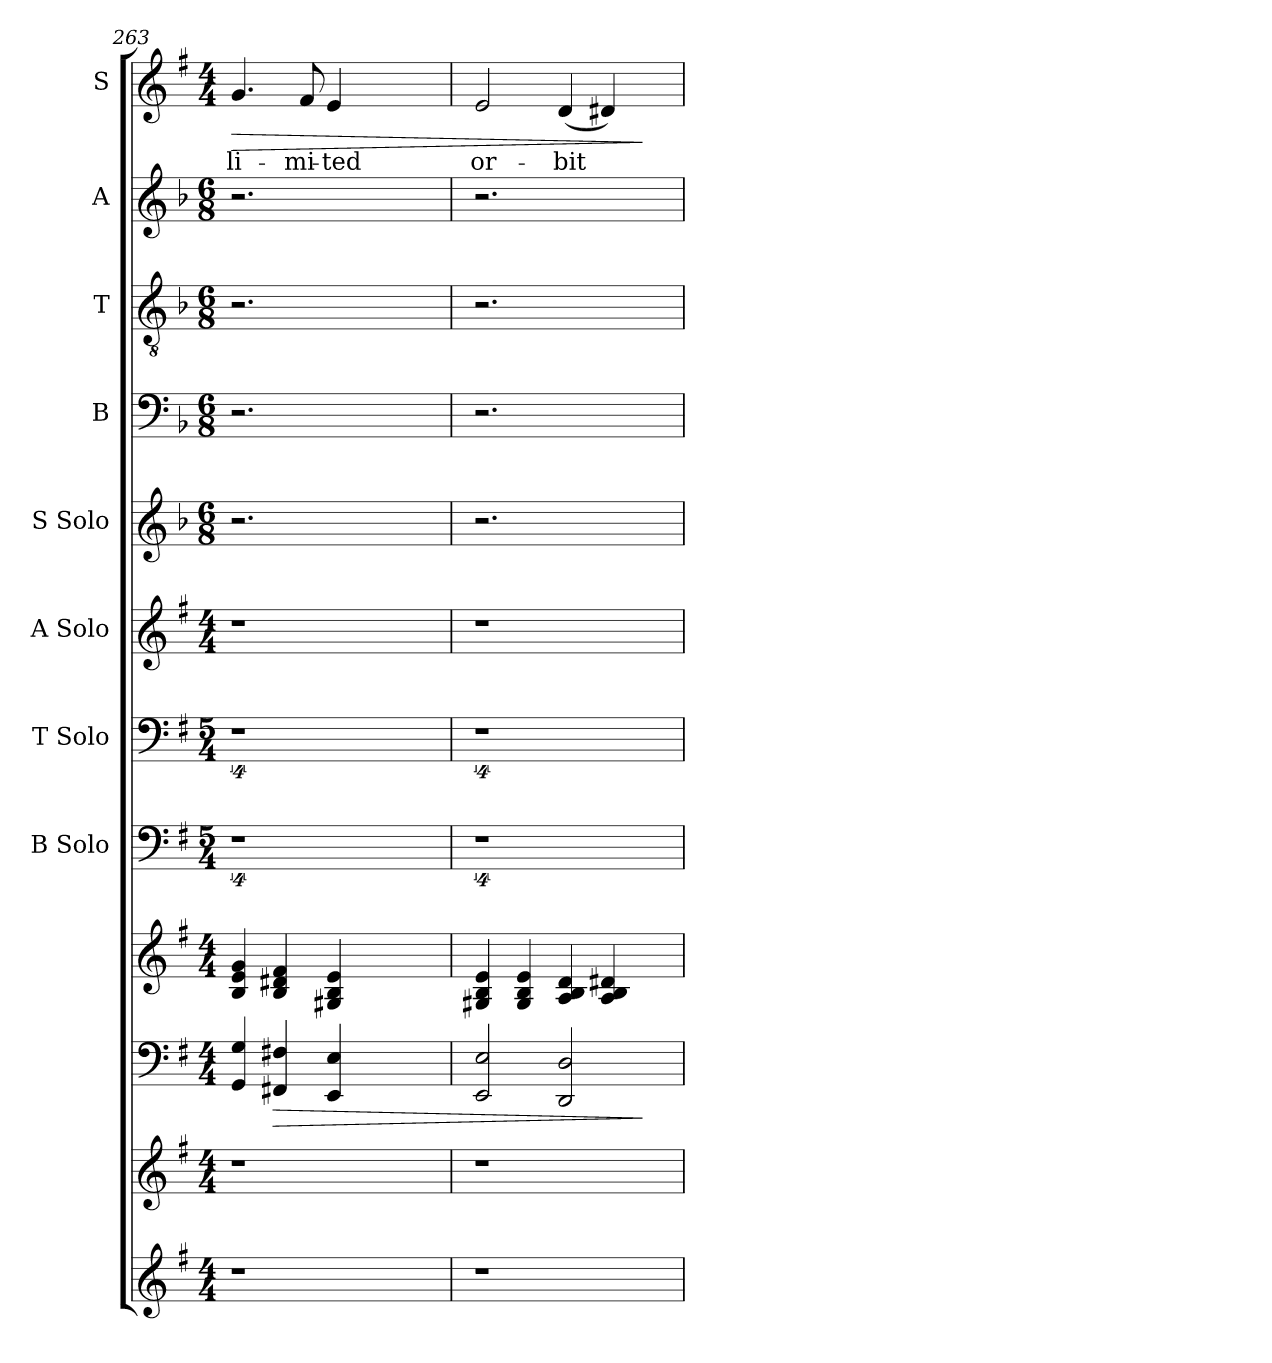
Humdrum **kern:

**kern	**kern	**kern	**dynam	**kern	**kern	**kern	**kern	**kern	**kern	**kern	**kern	**kern	**text	**dynam
*part12	*part11	*part10	*part10	*part9	*part8	*part7	*part6	*part5	*part4	*part3	*part2	*part1	*part1	*part1
*staff12	*staff11	*staff10	*staff10	*staff9	*staff8	*staff7	*staff6	*staff5	*staff4	*staff3	*staff2	*staff1	*staff1	*staff1
*	*	*	*	*	*I"B Solo	*I"T Solo	*I"A Solo	*I"S Solo	*I"B	*I"T	*I"A	*I"S	*	*
!!LO:PB:g=z
*clefG2	*clefG2	*clefF4	*	*clefG2	*clefF4	*clefF4	*clefG2	*clefG2	*clefF4	*clefGv2	*clefG2	*clefG2	*	*
*k[f#]	*k[f#]	*k[f#]	*	*k[f#]	*k[f#]	*k[f#]	*k[f#]	*k[b-]	*k[b-]	*k[b-]	*k[b-]	*k[f#]	*	*
*G:	*G:	*G:	*	*G:	*G:	*G:	*G:	*F:	*F:	*F:	*F:	*G:	*	*
*M4/4	*M4/4	*M4/4	*	*M4/4	*M5/4	*M5/4	*M4/4	*M6/8	*M6/8	*M6/8	*M6/8	*M4/4	*	*
=263	=263	=263	=263	=263	=263	=263	=263	=263	=263	=263	=263	=263	=263	=263
!	!	!	!	!	!	!	!	!	!	!	!	!	!LO:LY:b	!LO:HP:b
1r	1r	4GG/ 4G/	.	4B/ 4e/ 4g/	4%5r	4%5r	1r	2.r	2.r	2.r	2.r	4.g/	li-	>
!	!	!	!LO:HP:b	!	!	!	!	!	!	!	!	!	!	!
.	.	4FF#X/ 4F#X/	>	4B/ 4d#X/ 4f#/	.	.	.	.	.	.	.	.	.	.
!	!	!	!	!	!	!	!	!	!	!	!	!	!LO:LY:b	!
.	.	.	.	.	.	.	.	.	.	.	.	8f#/	-mi-	.
!	!	!	!	!	!	!	!	!	!	!	!	!	!LO:LY:b:rj	!
.	.	4EE/ 4E/	.	4G#X/ 4B/ 4e/	.	.	.	.	.	.	.	4e/	-ted	.
.	.	2ryy	.	2ryy	.	.	.	2ryy	2ryy	2ryy	2ryy	2ryy	.	.
4ryy	4ryy	.	.	.	.	.	4ryy	.	.	.	.	.	.	.
=264	=264	=264	=264	=264	=264	=264	=264	=264	=264	=264	=264	=264	=264	=264
!	!	!	!	!	!	!	!	!	!	!	!	!	!LO:LY:b	!
1r	1r	2EE/ 2E/	.	4G#X/ 4B/ 4e/	4%5r	4%5r	1r	2.r	2.r	2.r	2.r	2e/	or-	.
.	.	.	.	4G#/ 4B/ 4e/	.	.	.	.	.	.	.	.	.	.
!	!	!	!	!	!	!	!	!	!	!	!	!	!LO:LY:b	!
.	.	2DD/ 2D/	.	4A/ 4B/ 4d/	.	.	.	.	.	.	.	(<4d/	-bit	.
.	.	.	.	4A/ 4B/ 4d#X/	.	.	.	2ryy	2ryy	2ryy	2ryy	4d#X/)	.	.
4ryy	4ryy	4ryy	]	4ryy	.	.	4ryy	.	.	.	.	4ryy	.	]
=	=	=	=	=	=	=	=	=	=	=	=	=	=	=
*-	*-	*-	*-	*-	*-	*-	*-	*-	*-	*-	*-	*-	*-	*-
